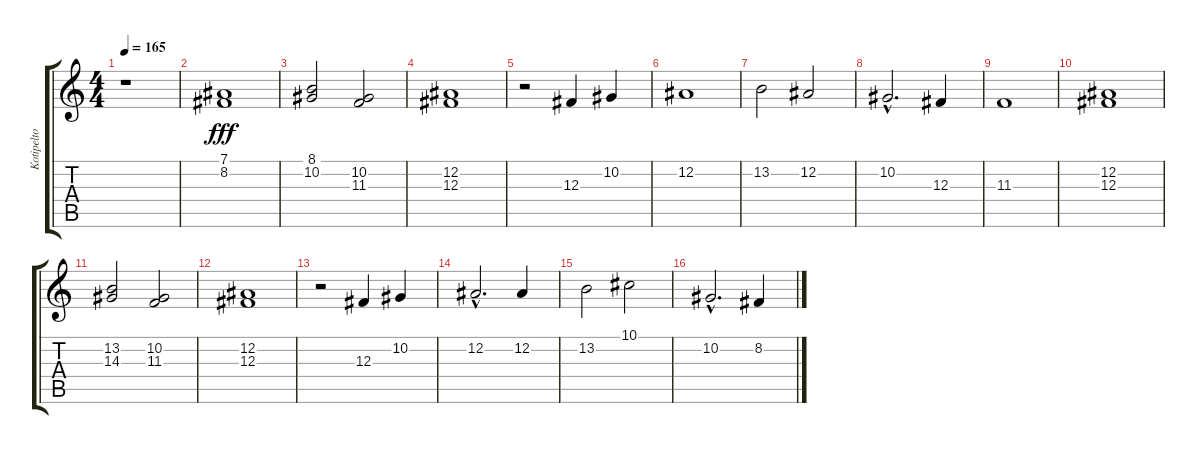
\track ("Kotipelto" "Kotipelto") {instrument lead6voice}
\staff {score tabs}
\tuning (Eb4 Bb3 Gb3 Db3 Ab2 Eb2) {hide}
\ts (4 4)
\tempo 165
\clef g2
\ks c
r.1{dy f} |
(7.1 8.2).1{dy fff} |
(8.1 10.2).2 (10.2 11.3).2 |
(12.2 12.3).1 |
r.2 12.3.4 10.2.4 |
12.2.1 |
13.2.2 12.2.2 |
10.2{hac}.2{d} 12.3.4 |
11.3.1 |
(12.2 12.3).1 |
(13.2 14.3).2 (10.2 11.3).2 |
(12.2 12.3).1 |
r.2 12.3.4 10.2.4 |
12.2{hac}.2{d} 12.2.4 |
13.2.2 10.1.2 |
10.2{hac}.2{d} 8.2.4
